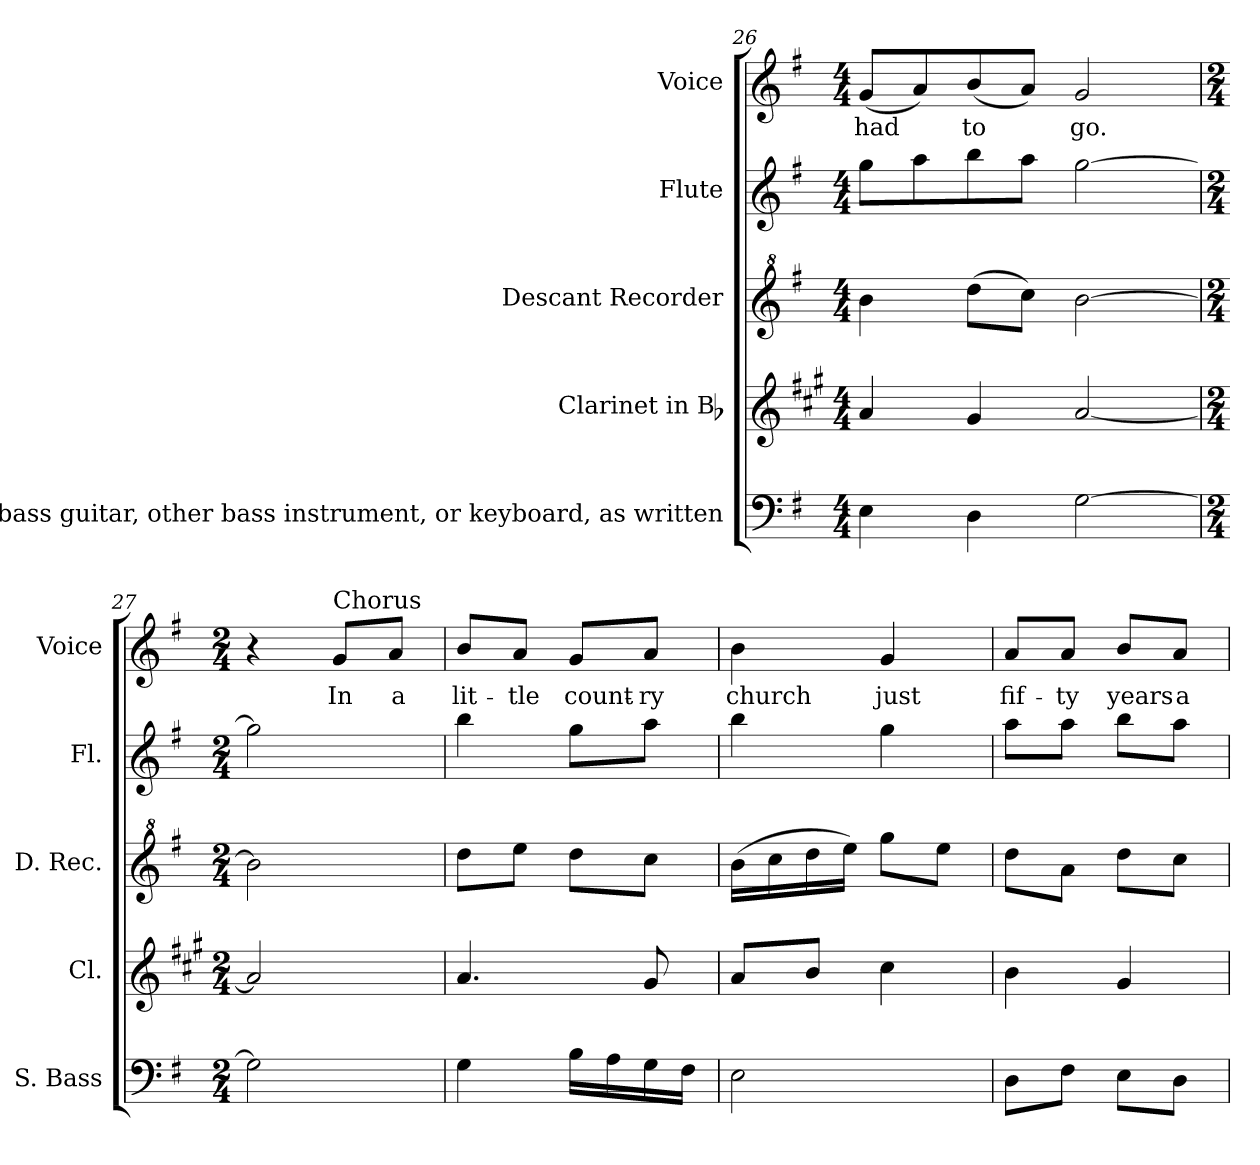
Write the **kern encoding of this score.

**kern	**kern	**kern	**kern	**kern	**text
*part5	*part4	*part3	*part2	*part1	*part1
*staff5	*staff4	*staff3	*staff2	*staff1	*staff1
*I"String bass,  bass guitar, other  bass instrument, or keyboard, as written	*I"Clarinet in Bb	*I"Descant Recorder	*I"Flute	*I"Voice	*
*I'S. Bass	*I'Cl.	*I'D. Rec.	*I'Fl.	*I'Voice	*
*clefF4	*clefG2	*clefG^2	*clefG2	*clefG2	*
*ITrd7c12	*ITrd1c2	*ITrd-7c-12	*	*	*
*k[f#]	*k[f#]	*k[f#]	*k[f#]	*k[f#]	*
*G:	*G:	*G:	*G:	*G:	*
*M4/4	*M4/4	*M4/4	*M4/4	*M4/4	*
=26	=26	=26	=26	=26	=26
!	!	!	!	!	!LO:LY:b:color=#000000
4EEi\	4gi/	4bbbi\	8ggi\L	(8gi/L	had
.	.	.	8aai\	8ai/)	.
!	!	!	!	!	!LO:LY:b:color=#000000
4DDi\	4f#i/	(8ddddi\L	8bbi\	(8bi/	to
.	.	8cccci\J)	8aai\J	8ai/J)	.
!	!	!	!	!	!LO:LY:b:color=#000000
[2GGi\	[2gi/	[2bbbi\	[2ggi\	2gi/	go.
=27	=27	=27	=27	=27	=27
*M2/4	*M2/4	*M2/4	*M2/4	*M2/4	*
2GGi\]	2gi/]	2bbbi\]	2ggi\]	4r	.
!	!	!	!	!LO:TX:a:t=Chorus	!
!	!	!	!	!	!LO:LY:b:color=#000000
.	.	.	.	8gi/L	In
!	!	!	!	!	!LO:LY:b:color=#000000
.	.	.	.	8ai/J	a
=28	=28	=28	=28	=28	=28
!	!	!	!	!	!LO:LY:b:color=#000000
4GGi\	4.gi/	8ddddi\L	4bbi\	8bi/L	lit-
!	!	!	!	!	!LO:LY:b:color=#000000
.	.	8eeeei\J	.	8ai/J	-tle
!	!	!	!	!	!LO:LY:b:color=#000000
16BBi\LL	.	8ddddi\L	8ggi\L	8gi/L	count-
16AAi\	.	.	.	.	.
!	!	!	!	!	!LO:LY:b:color=#000000
16GGi\	8f#i/	8cccci\J	8aai\J	8ai/J	-ry
16FF#i\JJ	.	.	.	.	.
=29	=29	=29	=29	=29	=29
!	!	!	!	!	!LO:LY:b:color=#000000
2EEi\	8gi/L	(16bbbi\LL	4bbi\	4bi\	church
.	.	16cccci\	.	.	.
.	8ai/J	16ddddi\	.	.	.
.	.	16eeeei\JJ)	.	.	.
!	!	!	!	!	!LO:LY:b:color=#000000
.	4bi\	8ggggi\L	4ggi\	4gi/	just
.	.	8eeeei\J	.	.	.
=30	=30	=30	=30	=30	=30
!	!	!	!	!	!LO:LY:b:color=#000000
8DDi\L	4ai\	8ddddi\L	8aai\L	8ai/L	fif-
!	!	!	!	!	!LO:LY:b:color=#000000
8FF#i\J	.	8aaai\J	8aai\J	8ai/J	-ty
!	!	!	!	!	!LO:LY:b:color=#000000
8EEi\L	4f#i/	8ddddi\L	8bbi\L	8bi/L	years
!	!	!	!	!	!LO:LY:b:color=#000000
8DDi\J	.	8cccci\J	8aai\J	8ai/J	a-
=	=	=	=	=	=
*-	*-	*-	*-	*-	*-
